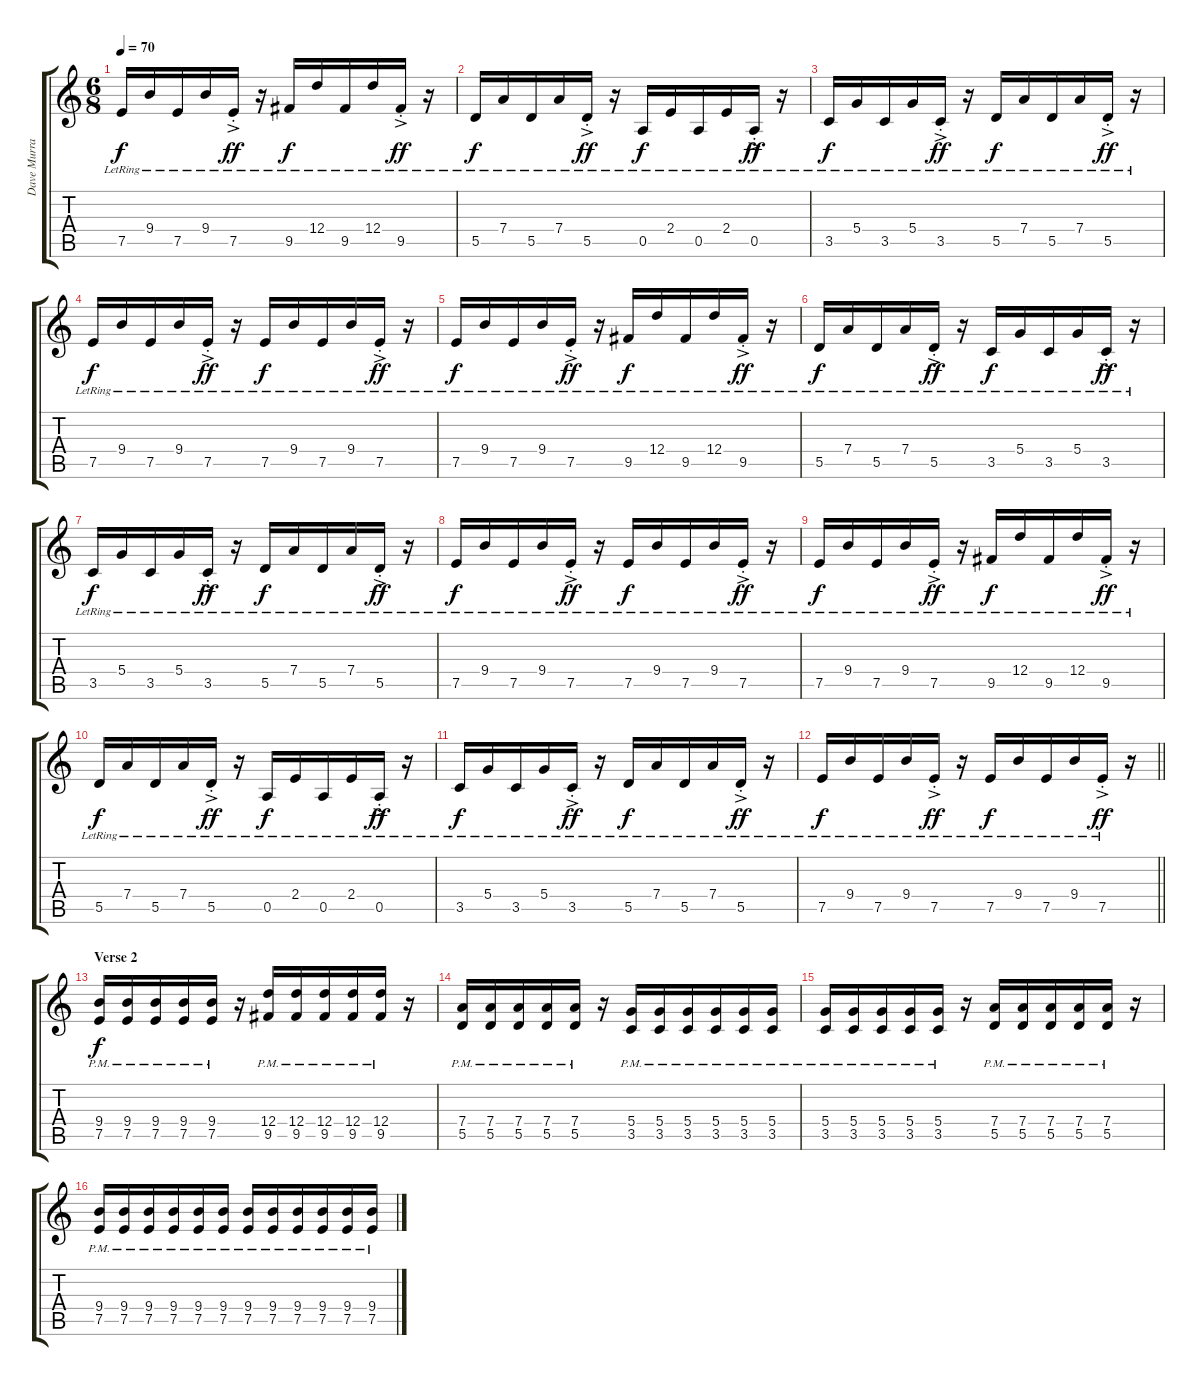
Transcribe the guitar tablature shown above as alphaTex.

\track ("Dave Murray" "Dave Murra") {instrument overdrivenguitar}
\staff {score tabs}
\tuning (E4 B3 G3 D3 A2 E2) {hide}
\ts (6 8)
\tempo 70
\clef g2
\ks c
7.5{lr}.16{dy f} 9.4{lr}.16 7.5{lr}.16 9.4{lr}.16 7.5{ac st lr}.16{dy ff} r.16 9.5{lr}.16{dy f} 12.4{lr}.16 9.5{lr}.16 12.4{lr}.16 9.5{ac st lr}.16{dy ff} r.16 |
5.5{lr}.16{dy f} 7.4{lr}.16 5.5{lr}.16 7.4{lr}.16 5.5{ac st lr}.16{dy ff} r.16 0.5{lr}.16{dy f} 2.4{lr}.16 0.5{lr}.16 2.4{lr}.16 0.5{ac st lr}.16{dy ff} r.16 |
3.5{lr}.16{dy f} 5.4{lr}.16 3.5{lr}.16 5.4{lr}.16 3.5{ac st lr}.16{dy ff} r.16 5.5{lr}.16{dy f} 7.4{lr}.16 5.5{lr}.16 7.4{lr}.16 5.5{ac st lr}.16{dy ff} r.16 |
7.5{lr}.16{dy f} 9.4{lr}.16 7.5{lr}.16 9.4{lr}.16 7.5{ac st lr}.16{dy ff} r.16 7.5{lr}.16{dy f} 9.4{lr}.16 7.5{lr}.16 9.4{lr}.16 7.5{ac st lr}.16{dy ff} r.16 |
7.5{lr}.16{dy f} 9.4{lr}.16 7.5{lr}.16 9.4{lr}.16 7.5{ac st lr}.16{dy ff} r.16 9.5{lr}.16{dy f} 12.4{lr}.16 9.5{lr}.16 12.4{lr}.16 9.5{ac st lr}.16{dy ff} r.16 |
5.5{lr}.16{dy f} 7.4{lr}.16 5.5{lr}.16 7.4{lr}.16 5.5{ac st lr}.16{dy ff} r.16 3.5{lr}.16{dy f} 5.4{lr}.16 3.5{lr}.16 5.4{lr}.16 3.5{ac st lr}.16{dy ff} r.16 |
3.5{lr}.16{dy f} 5.4{lr}.16 3.5{lr}.16 5.4{lr}.16 3.5{ac st lr}.16{dy ff} r.16 5.5{lr}.16{dy f} 7.4{lr}.16 5.5{lr}.16 7.4{lr}.16 5.5{ac st lr}.16{dy ff} r.16 |
7.5{lr}.16{dy f} 9.4{lr}.16 7.5{lr}.16 9.4{lr}.16 7.5{ac st lr}.16{dy ff} r.16 7.5{lr}.16{dy f} 9.4{lr}.16 7.5{lr}.16 9.4{lr}.16 7.5{ac st lr}.16{dy ff} r.16 |
7.5{lr}.16{dy f} 9.4{lr}.16 7.5{lr}.16 9.4{lr}.16 7.5{ac st lr}.16{dy ff} r.16 9.5{lr}.16{dy f} 12.4{lr}.16 9.5{lr}.16 12.4{lr}.16 9.5{ac st lr}.16{dy ff} r.16 |
5.5{lr}.16{dy f} 7.4{lr}.16 5.5{lr}.16 7.4{lr}.16 5.5{ac st lr}.16{dy ff} r.16 0.5{lr}.16{dy f} 2.4{lr}.16 0.5{lr}.16 2.4{lr}.16 0.5{ac st lr}.16{dy ff} r.16 |
3.5{lr}.16{dy f} 5.4{lr}.16 3.5{lr}.16 5.4{lr}.16 3.5{ac st lr}.16{dy ff} r.16 5.5{lr}.16{dy f} 7.4{lr}.16 5.5{lr}.16 7.4{lr}.16 5.5{ac st lr}.16{dy ff} r.16 |
\barLineRight lightlight
7.5{lr}.16{dy f} 9.4{lr}.16 7.5{lr}.16 9.4{lr}.16 7.5{ac st lr}.16{dy ff} r.16 7.5{lr}.16{dy f} 9.4{lr}.16 7.5{lr}.16 9.4{lr}.16 7.5{ac st lr}.16{dy ff} r.16 |
\section ("" "Verse 2")
(9.4{pm} 7.5{pm}).16{dy f} (9.4{pm} 7.5{pm}).16 (9.4{pm} 7.5{pm}).16 (9.4{pm} 7.5{pm}).16 (9.4{pm} 7.5{pm}).16 r.16 (12.4{pm} 9.5{pm}).16 (12.4{pm} 9.5{pm}).16 (12.4{pm} 9.5{pm}).16 (12.4{pm} 9.5{pm}).16 (12.4{pm} 9.5{pm}).16 r.16 |
(7.4{pm} 5.5{pm}).16 (7.4{pm} 5.5{pm}).16 (7.4{pm} 5.5{pm}).16 (7.4{pm} 5.5{pm}).16 (7.4{pm} 5.5{pm}).16 r.16 (5.4{pm} 3.5{pm}).16 (5.4{pm} 3.5{pm}).16 (5.4{pm} 3.5{pm}).16 (5.4{pm} 3.5{pm}).16 (5.4{pm} 3.5{pm}).16 (5.4{pm} 3.5{pm}).16 |
(5.4{pm} 3.5{pm}).16 (5.4{pm} 3.5{pm}).16 (5.4{pm} 3.5{pm}).16 (5.4{pm} 3.5{pm}).16 (5.4{pm} 3.5{pm}).16 r.16 (7.4{pm} 5.5{pm}).16 (7.4{pm} 5.5{pm}).16 (7.4{pm} 5.5{pm}).16 (7.4{pm} 5.5{pm}).16 (7.4{pm} 5.5{pm}).16 r.16 |
(9.4{pm} 7.5{pm}).16 (9.4{pm} 7.5{pm}).16 (9.4{pm} 7.5{pm}).16 (9.4{pm} 7.5{pm}).16 (9.4{pm} 7.5{pm}).16 (9.4{pm} 7.5{pm}).16 (9.4{pm} 7.5{pm}).16 (9.4{pm} 7.5{pm}).16 (9.4{pm} 7.5{pm}).16 (9.4{pm} 7.5{pm}).16 (9.4{pm} 7.5{pm}).16 (9.4{pm} 7.5{pm}).16
